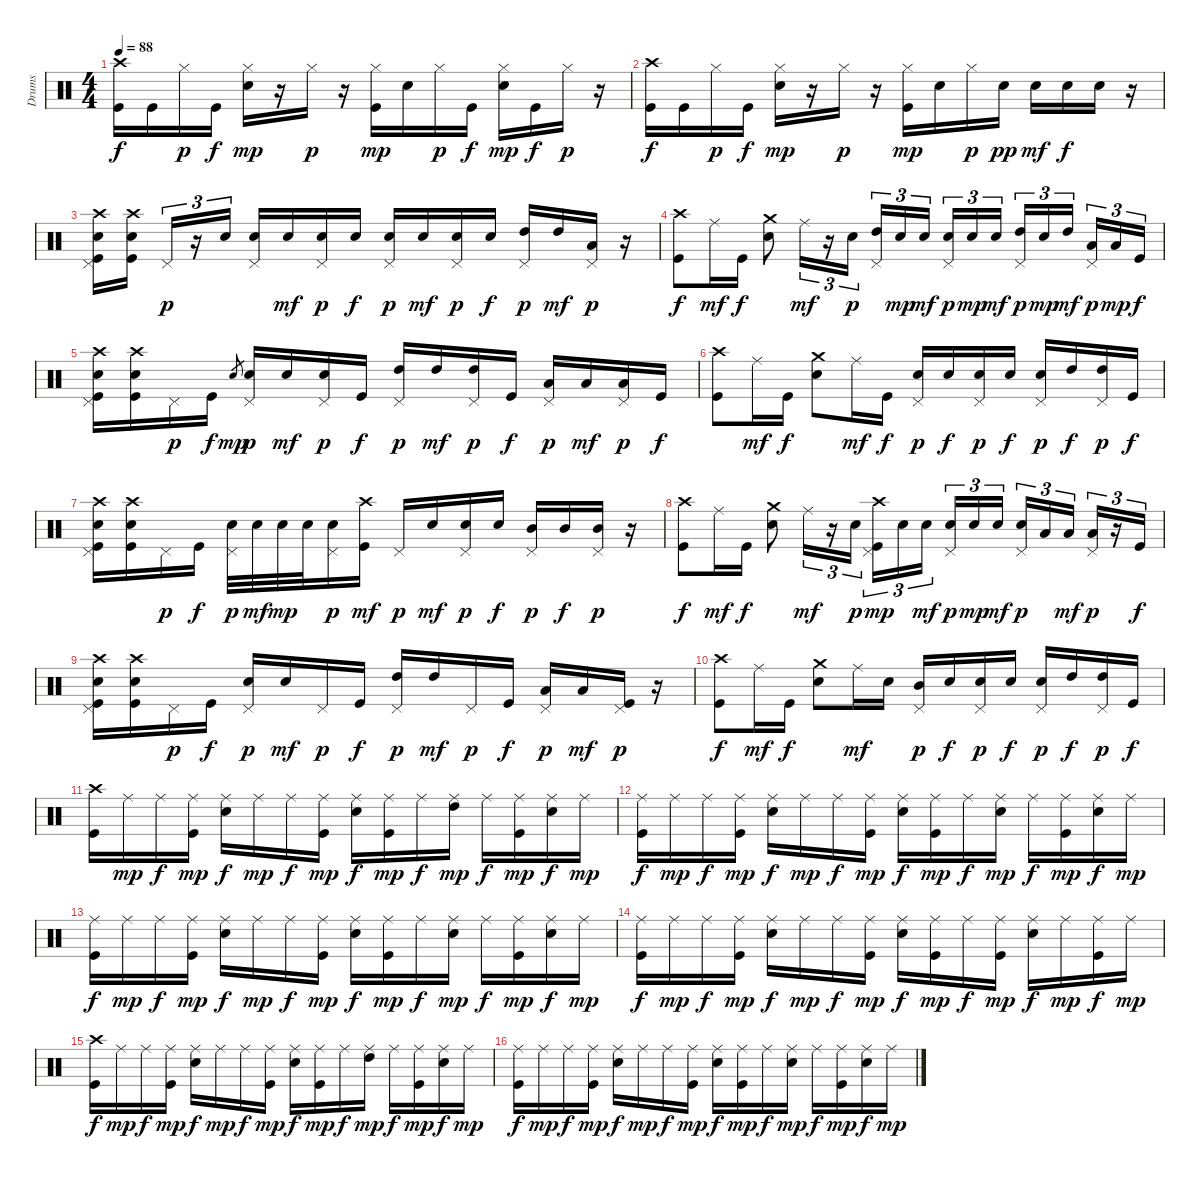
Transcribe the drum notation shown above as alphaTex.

\track ("Drums" "Drums") {instrument percussion}
\staff {score}
\articulation defaults
\ts (4 4)
\tempo 88
\clef neutral
\ks c
("Crash high (hit)" "Kick (hit)").16{dy f} "Kick (hit)".16 "Hi-Hat (closed)".16{dy p} "Kick (hit)".16{dy f} ("Hi-Hat (closed)" "Snare (hit) 2").16{dy mp} r.16 "Hi-Hat (closed)".16{dy p} r.16 ("Hi-Hat (closed)" "Kick (hit)").16{dy mp} "Snare (hit) 2".16 "Hi-Hat (closed)".16{dy p} "Kick (hit)".16{dy f} ("Hi-Hat (closed)" "Snare (hit) 2").16{dy mp} "Kick (hit)".16{dy f} "Hi-Hat (closed)".16{dy p} r.16 |
("Crash high (hit)" "Kick (hit)").16{dy f} "Kick (hit)".16 "Hi-Hat (closed)".16{dy p} "Kick (hit)".16{dy f} ("Hi-Hat (closed)" "Snare (hit) 2").16{dy mp} r.16 "Hi-Hat (closed)".16{dy p} r.16 ("Hi-Hat (closed)" "Kick (hit)").16{dy mp} "Snare (hit) 2".16 "Hi-Hat (closed)".16{dy p} "Snare (hit) 2".16{dy pp} "Snare (hit) 2".16{dy mf} "Snare (hit) 2".16{dy f} "Snare (hit) 2".16 r.16 |
("Crash high (hit)" "Pedal Hi-Hat (hit)" "Snare (hit) 2" "Kick (hit)").16 ("Crash high (hit)" "Snare (hit) 2" "Kick (hit)").16 "Pedal Hi-Hat (hit)".16{tu (3 2) dy p} r.16{tu (3 2)} "Snare (hit) 2".16{tu (3 2)} ("Pedal Hi-Hat (hit)" "Snare (hit) 2").16 "Snare (hit) 2".16{dy mf} ("Pedal Hi-Hat (hit)" "Snare (hit) 2").16{dy p} "Snare (hit) 2".16{dy f} ("Pedal Hi-Hat (hit)" "Snare (hit) 2").16{dy p} "Snare (hit) 2".16{dy mf} ("Pedal Hi-Hat (hit)" "Snare (hit) 2").16{dy p} "Snare (hit) 2".16{dy f} ("Pedal Hi-Hat (hit)" "High Tom (hit)").16{dy p} "High Tom (hit)".16{dy mf} ("Pedal Hi-Hat (hit)" "Low Tom (hit)").16{dy p} r.16 |
("Crash high (hit)" "Kick (hit)").8{dy f} "Ride (middle)".16{dy mf} "Kick (hit)".16{dy f} ("Crash medium (hit)" "Snare (hit) 2").8 "Ride (middle)".16{tu (3 2) dy mf} r.16{tu (3 2)} "Snare (hit) 2".16{tu (3 2) dy p} ("Pedal Hi-Hat (hit)" "High Tom (hit)").16{tu (3 2)} "Snare (hit) 2".16{tu (3 2) dy mp} "Snare (hit) 2".16{tu (3 2) dy mf} ("Pedal Hi-Hat (hit)" "Snare (hit) 2").16{tu (3 2) dy p} "Snare (hit) 2".16{tu (3 2) dy mp} "Snare (hit) 2".16{tu (3 2) dy mf} ("Pedal Hi-Hat (hit)" "High Tom (hit)").16{tu (3 2) dy p} "Snare (hit) 2".16{tu (3 2) dy mp} "High Tom (hit)".16{tu (3 2) dy mf} ("Pedal Hi-Hat (hit)" "Low Tom (hit)").16{tu (3 2) dy p} "Low Tom (hit)".16{tu (3 2) dy mp} "Kick (hit)".16{tu (3 2) dy f} |
("Crash high (hit)" "Pedal Hi-Hat (hit)" "Snare (hit) 2" "Kick (hit)").16 ("Crash high (hit)" "Snare (hit) 2" "Kick (hit)").16 "Pedal Hi-Hat (hit)".16{dy p} "Kick (hit)".16{dy f} "Snare (hit)".8{gr dy mp} ("Pedal Hi-Hat (hit)" "Snare (hit) 2").16{dy p} "Snare (hit) 2".16{dy mf} ("Pedal Hi-Hat (hit)" "Snare (hit) 2").16{dy p} "Kick (hit)".16{dy f} ("Pedal Hi-Hat (hit)" "High Tom (hit)").16{dy p} "High Tom (hit)".16{dy mf} ("Pedal Hi-Hat (hit)" "High Tom (hit)").16{dy p} "Kick (hit)".16{dy f} ("Pedal Hi-Hat (hit)" "Low Tom (hit)").16{dy p} "Low Tom (hit)".16{dy mf} ("Pedal Hi-Hat (hit)" "Low Tom (hit)").16{dy p} "Kick (hit)".16{dy f} |
("Crash high (hit)" "Kick (hit)").8 "Ride (middle)".16{dy mf} "Kick (hit)".16{dy f} ("Crash medium (hit)" "Snare (hit) 2").8 "Ride (middle)".16{dy mf} "Kick (hit)".16{dy f} ("Pedal Hi-Hat (hit)" "Snare (hit) 2").16{dy p} "Snare (hit) 2".16{dy f} ("Pedal Hi-Hat (hit)" "Snare (hit) 2").16{dy p} "Snare (hit) 2".16{dy f} ("Pedal Hi-Hat (hit)" "Snare (hit) 2").16{dy p} "High Tom (hit)".16{dy f} ("Pedal Hi-Hat (hit)" "High Tom (hit)").16{dy p} "Kick (hit)".16{dy f} |
("Crash high (hit)" "Pedal Hi-Hat (hit)" "Snare (hit) 2" "Kick (hit)").16 ("Crash high (hit)" "Snare (hit) 2" "Kick (hit)").16 "Pedal Hi-Hat (hit)".16{dy p} "Kick (hit)".16{dy f} ("Pedal Hi-Hat (hit)" "Snare (hit) 2").32{dy p} "Snare (hit) 2".32{dy mf} "Snare (hit) 2".32{dy mp} "Snare (hit) 2".32 ("Pedal Hi-Hat (hit)" "Snare (hit) 2").16{dy p} ("Crash high (hit)" "Kick (hit)").16{dy mf} "Pedal Hi-Hat (hit)".16{dy p} "Snare (hit) 2".16{dy mf} ("Pedal Hi-Hat (hit)" "Snare (hit) 2").16{dy p} "Snare (hit) 2".16{dy f} ("Pedal Hi-Hat (hit)" "Mid Tom (hit)").16{dy p} "Mid Tom (hit)".16{dy f} ("Pedal Hi-Hat (hit)" "Mid Tom (hit)").16{dy p} r.16 |
("Crash high (hit)" "Kick (hit)").8{dy f} "Ride (middle)".16{dy mf} "Kick (hit)".16{dy f} ("Crash medium (hit)" "Snare (hit) 2").8 "Ride (middle)".16{tu (3 2) dy mf} r.16{tu (3 2)} "Snare (hit) 2".16{tu (3 2) dy p} ("Crash high (hit)" "Pedal Hi-Hat (hit)" "Kick (hit)").16{tu (3 2) dy mp} "Snare (hit) 2".16{tu (3 2)} "Snare (hit) 2".16{tu (3 2) dy mf} ("Pedal Hi-Hat (hit)" "Snare (hit) 2").16{tu (3 2) dy p} "Snare (hit) 2".16{tu (3 2) dy mp} "Snare (hit) 2".16{tu (3 2) dy mf} ("Pedal Hi-Hat (hit)" "Snare (hit) 2").16{tu (3 2) dy p} "Low Tom (hit)".16{tu (3 2)} "Low Tom (hit)".16{tu (3 2) dy mf} ("Pedal Hi-Hat (hit)" "Low Tom (hit)").16{tu (3 2) dy p} r.16{tu (3 2)} "Kick (hit)".16{tu (3 2) dy f} |
("Crash high (hit)" "Pedal Hi-Hat (hit)" "Snare (hit) 2" "Kick (hit)").16 ("Crash high (hit)" "Snare (hit) 2" "Kick (hit)").16 "Pedal Hi-Hat (hit)".16{dy p} "Kick (hit)".16{dy f} ("Pedal Hi-Hat (hit)" "Snare (hit) 2").16{dy p} "Snare (hit) 2".16{dy mf} "Pedal Hi-Hat (hit)".16{dy p} "Kick (hit)".16{dy f} ("Pedal Hi-Hat (hit)" "High Tom (hit)").16{dy p} "High Tom (hit)".16{dy mf} "Pedal Hi-Hat (hit)".16{dy p} "Kick (hit)".16{dy f} ("Pedal Hi-Hat (hit)" "Low Tom (hit)").16{dy p} "Low Tom (hit)".16{dy mf} ("Pedal Hi-Hat (hit)" "Kick (hit)").16{dy p} r.16 |
("Crash high (hit)" "Kick (hit)").8{dy f} "Ride (middle)".16{dy mf} "Kick (hit)".16{dy f} ("Crash medium (hit)" "Snare (hit) 2").8 "Ride (middle)".16{dy mf} "Snare (hit) 2".16 ("Pedal Hi-Hat (hit)" "Mid Tom (hit)").16{dy p} "Snare (hit) 2".16{dy f} ("Pedal Hi-Hat (hit)" "Snare (hit) 2").16{dy p} "Snare (hit) 2".16{dy f} ("Pedal Hi-Hat (hit)" "Snare (hit) 2").16{dy p} "High Tom (hit)".16{dy f} ("Pedal Hi-Hat (hit)" "High Tom (hit)").16{dy p} "Kick (hit)".16{dy f} |
("Crash high (hit)" "Kick (hit)").16 "Ride (middle)".16{dy mp} "Ride (middle)".16{dy f} ("Ride (middle)" "Kick (hit)").16{dy mp} ("Ride (middle)" "Snare (hit) 2").16{dy f} "Ride (middle)".16{dy mp} "Ride (middle)".16{dy f} ("Ride (middle)" "Kick (hit)").16{dy mp} ("Ride (middle)" "Snare (hit) 2").16{dy f} ("Ride (middle)" "Kick (hit)").16{dy mp} "Ride (middle)".16{dy f} ("Ride (middle)" "High Tom (hit)").16{dy mp} "Ride (middle)".16{dy f} ("Ride (middle)" "Kick (hit)").16{dy mp} ("Ride (middle)" "Snare (hit) 2").16{dy f} "Ride (middle)".16{dy mp} |
("Ride (middle)" "Kick (hit)").16{dy f} "Ride (middle)".16{dy mp} "Ride (middle)".16{dy f} ("Ride (middle)" "Kick (hit)").16{dy mp} ("Ride (middle)" "Snare (hit) 2").16{dy f} "Ride (middle)".16{dy mp} "Ride (middle)".16{dy f} ("Ride (middle)" "Kick (hit)").16{dy mp} ("Ride (middle)" "Snare (hit) 2").16{dy f} ("Ride (middle)" "Kick (hit)").16{dy mp} "Ride (middle)".16{dy f} ("Ride (middle)" "Snare (hit) 2").16{dy mp} "Ride (middle)".16{dy f} ("Ride (middle)" "Kick (hit)").16{dy mp} ("Ride (middle)" "Snare (hit) 2").16{dy f} "Ride (middle)".16{dy mp} |
("Ride (middle)" "Kick (hit)").16{dy f} "Ride (middle)".16{dy mp} "Ride (middle)".16{dy f} ("Ride (middle)" "Kick (hit)").16{dy mp} ("Ride (middle)" "Snare (hit) 2").16{dy f} "Ride (middle)".16{dy mp} "Ride (middle)".16{dy f} ("Ride (middle)" "Kick (hit)").16{dy mp} ("Ride (middle)" "Snare (hit) 2").16{dy f} ("Ride (middle)" "Kick (hit)").16{dy mp} "Ride (middle)".16{dy f} ("Ride (middle)" "Snare (hit) 2").16{dy mp} "Ride (middle)".16{dy f} ("Ride (middle)" "Kick (hit)").16{dy mp} ("Ride (middle)" "Snare (hit) 2").16{dy f} "Ride (middle)".16{dy mp} |
("Ride (middle)" "Kick (hit)").16{dy f} "Ride (middle)".16{dy mp} "Ride (middle)".16{dy f} ("Ride (middle)" "Kick (hit)").16{dy mp} ("Ride (middle)" "Snare (hit) 2").16{dy f} "Ride (middle)".16{dy mp} "Ride (middle)".16{dy f} ("Ride (middle)" "Kick (hit)").16{dy mp} ("Ride (middle)" "Snare (hit) 2").16{dy f} ("Ride (middle)" "Kick (hit)").16{dy mp} "Ride (middle)".16{dy f} ("Ride (middle)" "Kick (hit)").16{dy mp} ("Ride (middle)" "Snare (hit) 2").16{dy f} "Ride (middle)".16{dy mp} ("Ride (middle)" "Kick (hit)").16{dy f} "Ride (middle)".16{dy mp} |
("Crash high (hit)" "Kick (hit)").16{dy f} "Ride (middle)".16{dy mp} "Ride (middle)".16{dy f} ("Ride (middle)" "Kick (hit)").16{dy mp} ("Ride (middle)" "Snare (hit) 2").16{dy f} "Ride (middle)".16{dy mp} "Ride (middle)".16{dy f} ("Ride (middle)" "Kick (hit)").16{dy mp} ("Ride (middle)" "Snare (hit) 2").16{dy f} ("Ride (middle)" "Kick (hit)").16{dy mp} "Ride (middle)".16{dy f} ("Ride (middle)" "High Tom (hit)").16{dy mp} "Ride (middle)".16{dy f} ("Ride (middle)" "Kick (hit)").16{dy mp} ("Ride (middle)" "Snare (hit) 2").16{dy f} "Ride (middle)".16{dy mp} |
("Ride (middle)" "Kick (hit)").16{dy f} "Ride (middle)".16{dy mp} "Ride (middle)".16{dy f} ("Ride (middle)" "Kick (hit)").16{dy mp} ("Ride (middle)" "Snare (hit) 2").16{dy f} "Ride (middle)".16{dy mp} "Ride (middle)".16{dy f} ("Ride (middle)" "Kick (hit)").16{dy mp} ("Ride (middle)" "Snare (hit) 2").16{dy f} ("Ride (middle)" "Kick (hit)").16{dy mp} "Ride (middle)".16{dy f} ("Ride (middle)" "Snare (hit) 2").16{dy mp} "Ride (middle)".16{dy f} ("Ride (middle)" "Kick (hit)").16{dy mp} ("Ride (middle)" "Snare (hit) 2").16{dy f} "Ride (middle)".16{dy mp}
